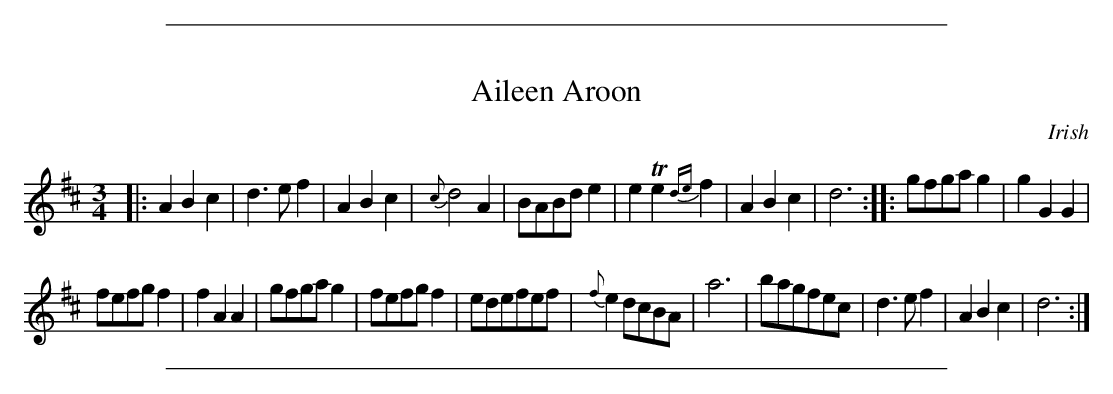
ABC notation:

X:1
T: Aileen Aroon
O: Irish
M: 3/4
L: 1/8
K: D
|:\
A2B2c2 | d3ef2 | A2B2c2 | {c}d4A2 | BABde2 |e2Te2{de}f2 | A2B2c2 | d6 :: gfgag2 | g2G2G2 |
fefgf2 | f2A2A2 | gfgag2 | fefg f2 | edefef | {f}e2dcBA | a6 | bagfec | d3ef2 | A2B2c2 | d6 :|
